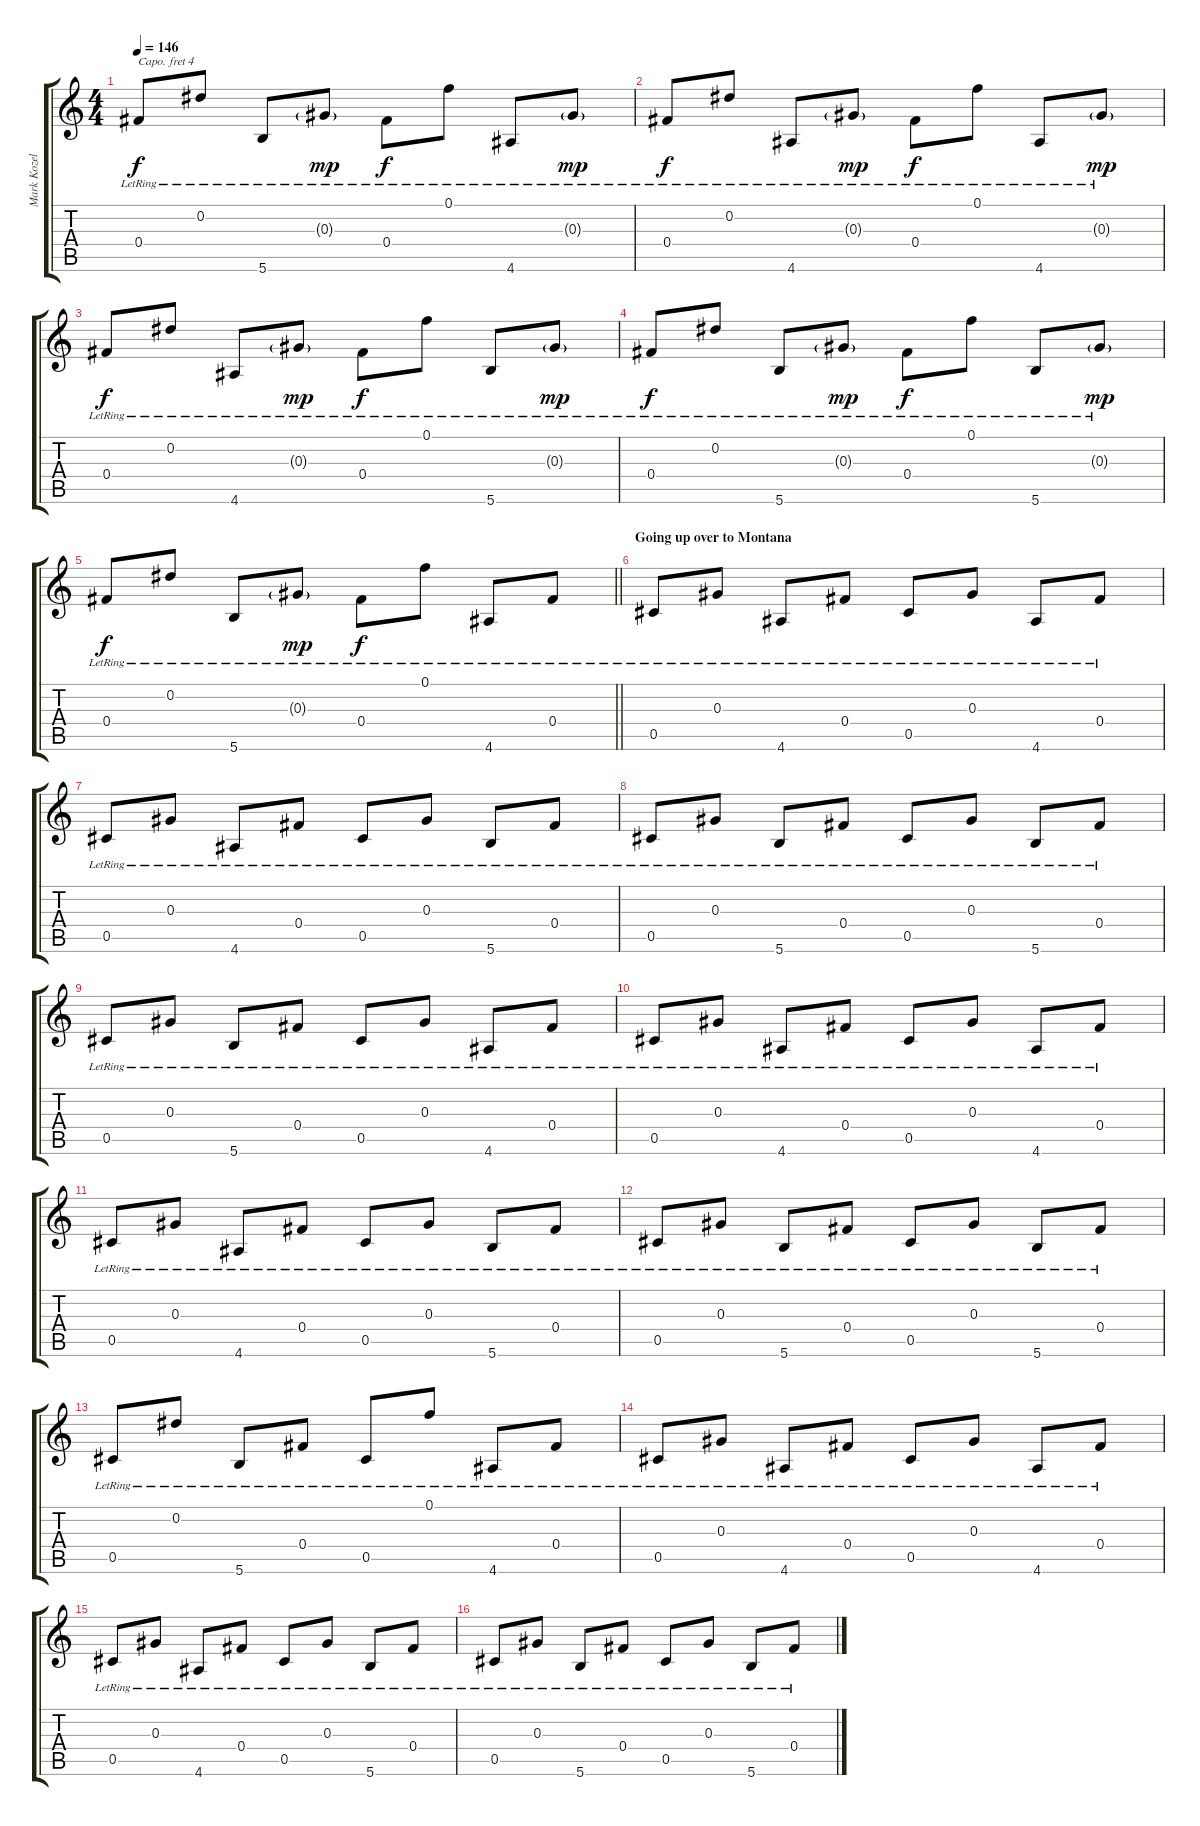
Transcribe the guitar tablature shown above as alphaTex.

\track ("Mark Kozelek" "Mark Kozel") {instrument acousticguitarsteel}
\staff {score tabs}
\capo 4
\tuning (Db4 B3 E3 D3 A2 D2) {hide}
\ts (4 4)
\tempo 146
\clef g2
\ks c
0.4{lr}.8{dy f} 0.2{lr}.8 5.6{lr}.8 0.3{g lr}.8{dy mp} 0.4{lr}.8{dy f} 0.1{lr}.8 4.6{lr}.8 0.3{g lr}.8{dy mp} |
0.4{lr}.8{dy f} 0.2{lr}.8 4.6{lr}.8 0.3{g lr}.8{dy mp} 0.4{lr}.8{dy f} 0.1{lr}.8 4.6{lr}.8 0.3{g lr}.8{dy mp} |
0.4{lr}.8{dy f} 0.2{lr}.8 4.6{lr}.8 0.3{g lr}.8{dy mp} 0.4{lr}.8{dy f} 0.1{lr}.8 5.6{lr}.8 0.3{g lr}.8{dy mp} |
0.4{lr}.8{dy f} 0.2{lr}.8 5.6{lr}.8 0.3{g lr}.8{dy mp} 0.4{lr}.8{dy f} 0.1{lr}.8 5.6{lr}.8 0.3{g lr}.8{dy mp} |
\barLineRight lightlight
0.4{lr}.8{dy f} 0.2{lr}.8 5.6{lr}.8 0.3{g lr}.8{dy mp} 0.4{lr}.8{dy f} 0.1{lr}.8 4.6{lr}.8 0.4{lr}.8 |
\section ("" "Going up over to Montana")
0.5{lr}.8 0.3{lr}.8 4.6{lr}.8 0.4{lr}.8 0.5{lr}.8 0.3{lr}.8 4.6{lr}.8 0.4{lr}.8 |
0.5{lr}.8 0.3{lr}.8 4.6{lr}.8 0.4{lr}.8 0.5{lr}.8 0.3{lr}.8 5.6{lr}.8 0.4{lr}.8 |
0.5{lr}.8 0.3{lr}.8 5.6{lr}.8 0.4{lr}.8 0.5{lr}.8 0.3{lr}.8 5.6{lr}.8 0.4{lr}.8 |
0.5{lr}.8 0.3{lr}.8 5.6{lr}.8 0.4{lr}.8 0.5{lr}.8 0.3{lr}.8 4.6{lr}.8 0.4{lr}.8 |
0.5{lr}.8 0.3{lr}.8 4.6{lr}.8 0.4{lr}.8 0.5{lr}.8 0.3{lr}.8 4.6{lr}.8 0.4{lr}.8 |
0.5{lr}.8 0.3{lr}.8 4.6{lr}.8 0.4{lr}.8 0.5{lr}.8 0.3{lr}.8 5.6{lr}.8 0.4{lr}.8 |
0.5{lr}.8 0.3{lr}.8 5.6{lr}.8 0.4{lr}.8 0.5{lr}.8 0.3{lr}.8 5.6{lr}.8 0.4{lr}.8 |
0.5{lr}.8 0.2{lr}.8 5.6{lr}.8 0.4{lr}.8 0.5{lr}.8 0.1{lr}.8 4.6{lr}.8 0.4{lr}.8 |
0.5{lr}.8 0.3{lr}.8 4.6{lr}.8 0.4{lr}.8 0.5{lr}.8 0.3{lr}.8 4.6{lr}.8 0.4{lr}.8 |
0.5{lr}.8 0.3{lr}.8 4.6{lr}.8 0.4{lr}.8 0.5{lr}.8 0.3{lr}.8 5.6{lr}.8 0.4{lr}.8 |
0.5{lr}.8 0.3{lr}.8 5.6{lr}.8 0.4{lr}.8 0.5{lr}.8 0.3{lr}.8 5.6{lr}.8 0.4{lr}.8
